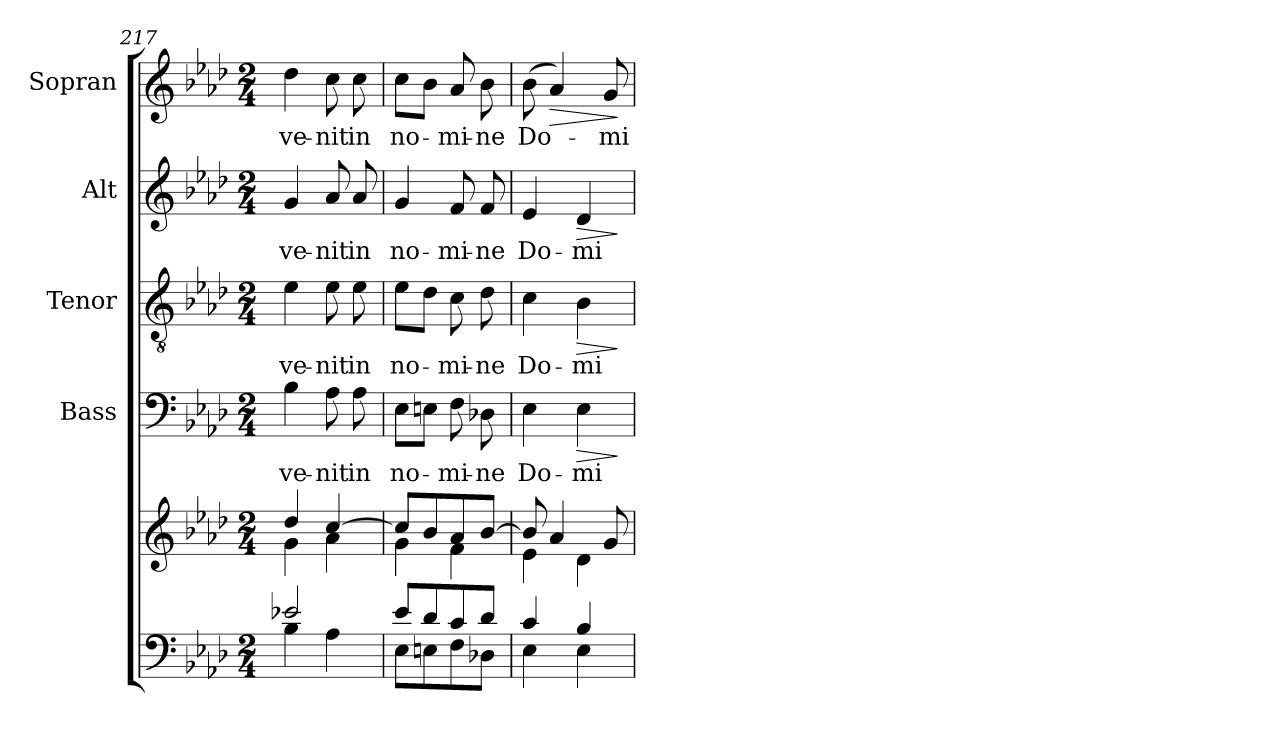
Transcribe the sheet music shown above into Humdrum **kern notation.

**kern	**kern	**kern	**text	**dynam	**kern	**text	**dynam	**kern	**text	**dynam	**kern	**text	**dynam
*part5	*part5	*part4	*part4	*part4	*part3	*part3	*part3	*part2	*part2	*part2	*part1	*part1	*part1
*staff6	*staff5	*staff4	*staff4	*staff4	*staff3	*staff3	*staff3	*staff2	*staff2	*staff2	*staff1	*staff1	*staff1
*	*	*I"Bass	*	*	*I"Tenor	*	*	*I"Alt	*	*	*I"Sopran	*	*
*	*	*I'B.	*	*	*I'T.	*	*	*I'A.	*	*	*I'S.	*	*
*clefF4	*clefG2	*clefF4	*	*	*clefGv2	*	*	*clefG2	*	*	*clefG2	*	*
*k[b-e-a-d-]	*k[b-e-a-d-]	*k[b-e-a-d-]	*	*	*k[b-e-a-d-]	*	*	*k[b-e-a-d-]	*	*	*k[b-e-a-d-]	*	*
*A-:	*A-:	*A-:	*	*	*A-:	*	*	*A-:	*	*	*A-:	*	*
*M2/4	*M2/4	*M2/4	*	*	*M2/4	*	*	*M2/4	*	*	*M2/4	*	*
=217	=217	=217	=217	=217	=217	=217	=217	=217	=217	=217	=217	=217	=217
*^	*^	*	*	*	*	*	*	*	*	*	*	*	*
!	!	!	!	!	!LO:LY:b	!	!	!LO:LY:b	!	!	!LO:LY:b	!	!	!LO:LY:b	!
2e-X/	4B-\	4dd-/	4g\	4B-\	ve-	.	4e-\	ve-	.	4g/	ve-	.	4dd-\	ve-	.
!	!	!	!	!	!LO:LY:b	!	!	!LO:LY:b	!	!	!LO:LY:b	!	!	!LO:LY:b	!
.	4A-\	[>4cc/	4a-\	8A-\	-nit	.	8e-\	-nit	.	8a-/	-nit	.	8cc\	-nit	.
!	!	!	!	!	!LO:LY:b	!	!	!LO:LY:b	!	!	!LO:LY:b	!	!	!LO:LY:b	!
.	.	.	.	8A-\	in	.	8e-\	in	.	8a-/	in	.	8cc\	in	.
=218	=218	=218	=218	=218	=218	=218	=218	=218	=218	=218	=218	=218	=218	=218	=218
!	!	!	!	!	!LO:LY:b	!	!	!LO:LY:b	!	!	!LO:LY:b	!	!	!LO:LY:b	!
8e-/L	8E-\L	8cc/L]	4g\	8E-\L	no-	.	8e-\L	no-	.	4g/	no-	.	8cc\L	no-	.
8d-/	8En\	8b-/	.	8En\J	.	.	8d-\J	.	.	.	.	.	8b-\J	.	.
!	!	!	!	!	!LO:LY:b	!	!	!LO:LY:b	!	!	!LO:LY:b	!	!	!LO:LY:b	!
8c/	8F\	8a-/	4f\	8F\	-mi-	.	8c\	-mi-	.	8f/	-mi-	.	8a-/	-mi-	.
!	!	!	!	!	!LO:LY:b	!	!	!LO:LY:b	!	!	!LO:LY:b	!	!	!LO:LY:b	!
8d-/J	8D-X\J	[>8b-/J	.	8D-X\	-ne	.	8d-\	-ne	.	8f/	-ne	.	8b-\	-ne	.
=219	=219	=219	=219	=219	=219	=219	=219	=219	=219	=219	=219	=219	=219	=219	=219
!	!	!	!	!	!LO:LY:b	!	!	!LO:LY:b	!	!	!LO:LY:b	!	!	!LO:LY:b	!
4c/	4E-\	8b-/]	4e-\	4E-\	Do-	.	4c\	Do-	.	4e-/	Do-	.	(>8b-\	Do-	.
!	!	!	!	!	!	!	!	!	!	!	!	!	!	!	!LO:HP:b
.	.	4a-/	.	.	.	.	.	.	.	.	.	.	4a-/)	.	>
!	!	!	!	!	!LO:LY:b	!LO:HP:b	!	!LO:LY:b	!LO:HP:b	!	!LO:LY:b	!LO:HP:b	!	!	!
4B-/	4E-\	.	4d-\	4E-\	-mi-	>	4B-\	-mi-	>	4d-/	-mi-	>	.	.	.
!	!	!	!	!	!	!	!	!	!	!	!	!	!	!LO:LY:b	!
.	.	8g/	.	.	.	.	.	.	.	.	.	.	8g/	-mi-	.
*v	*v	*	*	*	*	*	*	*	*	*	*	*	*	*	*
*	*v	*v	*	*	*	*	*	*	*	*	*	*	*	*
.	.	.	.	]	.	.	]	.	.	]	.	.	]
=	=	=	=	=	=	=	=	=	=	=	=	=	=
*-	*-	*-	*-	*-	*-	*-	*-	*-	*-	*-	*-	*-	*-
